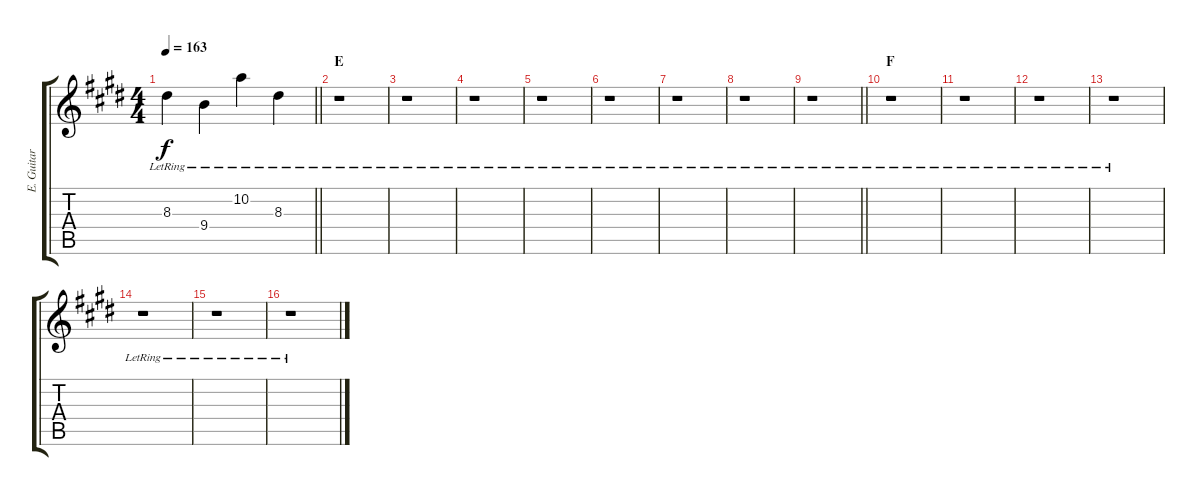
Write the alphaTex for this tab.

\track ("E. Guitar III" "E. Guitar ") {instrument electricguitarclean}
\staff {score tabs}
\tuning (E4 B3 G3 D3 A2 E2) {hide}
\ts (4 4)
\tempo 163
\clef g2
\barLineRight lightlight
\ks e
8.3{lr}.4{dy f} 9.4{lr}.4 10.2{lr}.4 8.3{lr}.4 |
\section ("" "E")
r.1 |
r.1 |
r.1 |
r.1 |
r.1 |
r.1 |
r.1 |
\barLineRight lightlight
r.1 |
\section ("" "F")
r.1 |
r.1 |
r.1 |
r.1 |
r.1 |
r.1 |
r.1
